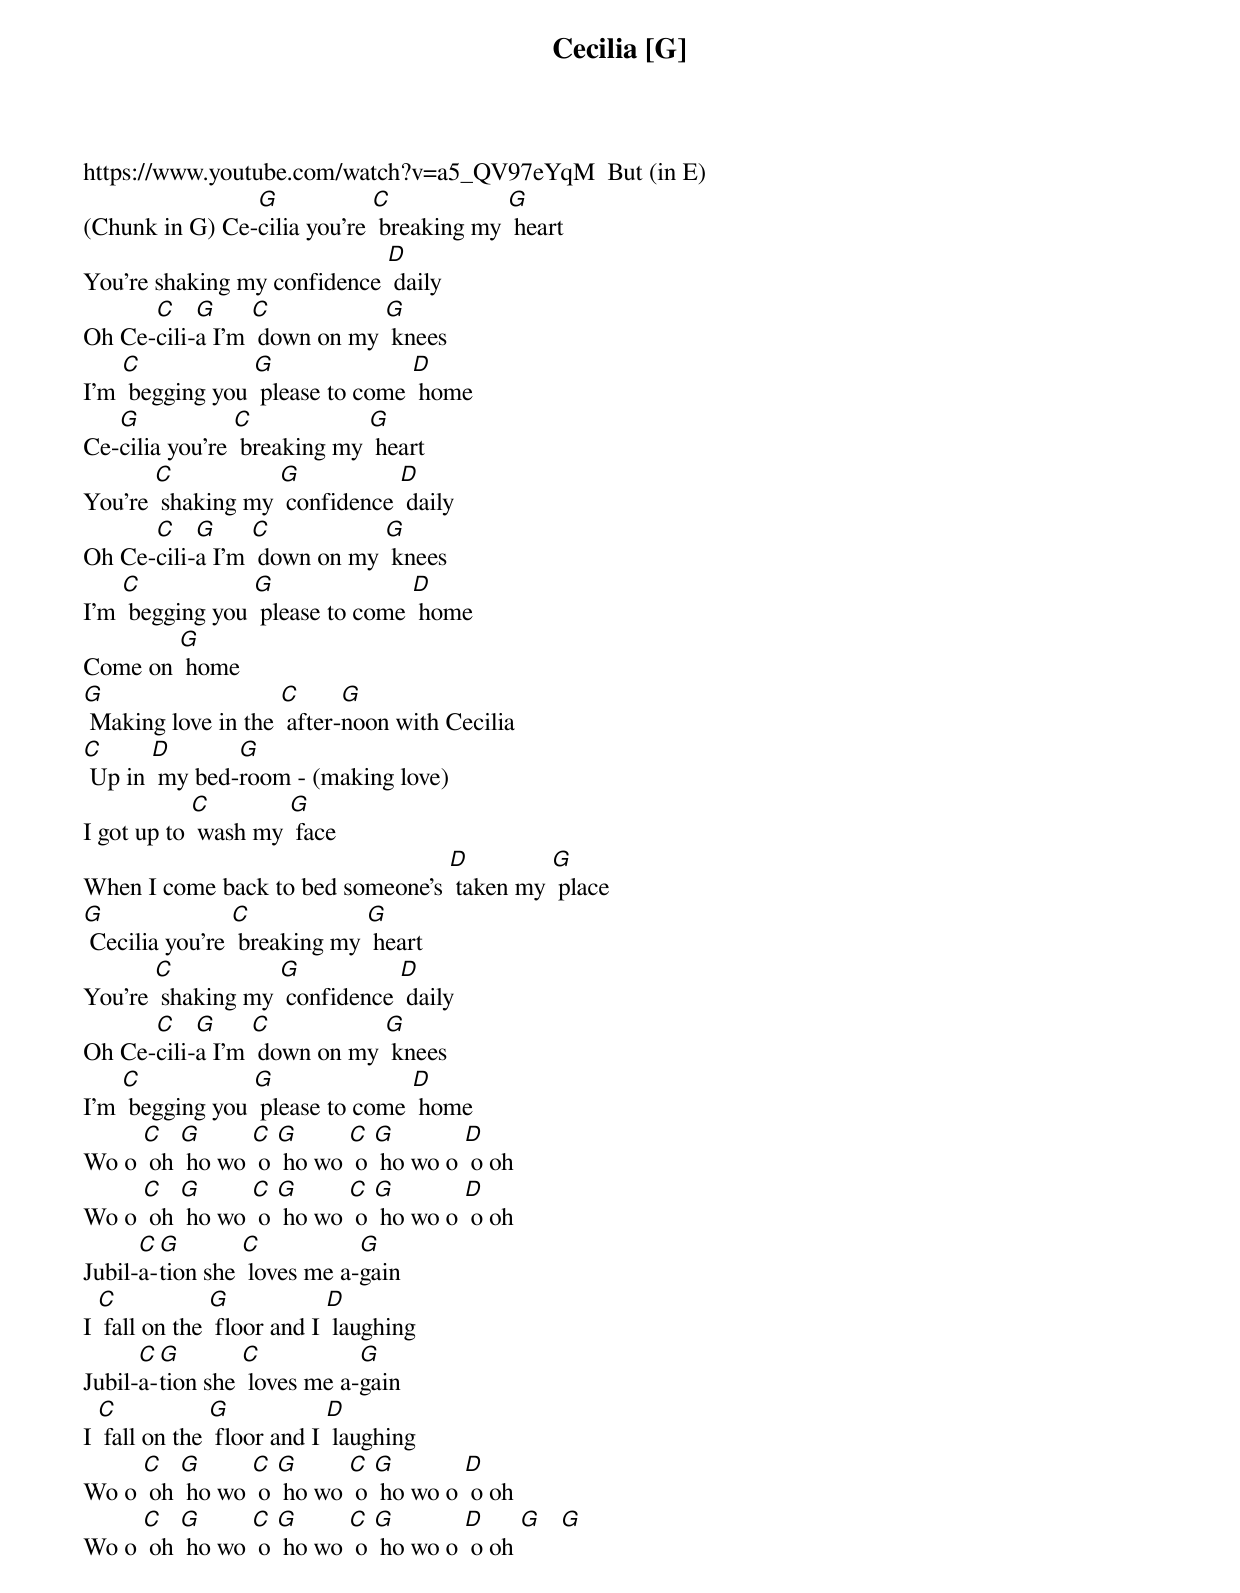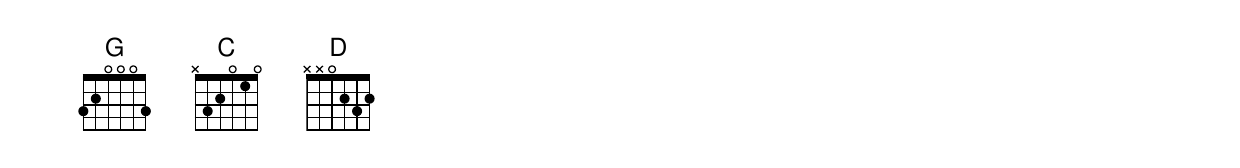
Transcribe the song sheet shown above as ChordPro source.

{t: Cecilia [G] }
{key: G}
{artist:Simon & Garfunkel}
https://www.youtube.com/watch?v=a5_QV97eYqM  But (in E)
(Chunk in G) Ce-[G]cilia you're [C] breaking my [G] heart
You're shaking my confidence [D] daily
Oh Ce-[C]cili-[G]a I'm [C] down on my [G] knees
I'm [C] begging you [G] please to come [D] home
{c: }
Ce-[G]cilia you're [C] breaking my [G] heart
You're [C] shaking my [G] confidence [D] daily
Oh Ce-[C]cili-[G]a I'm [C] down on my [G] knees
I'm [C] begging you [G] please to come [D] home
Come on [G] home
{c: }
[G] Making love in the [C] after-[G]noon with Cecilia
[C] Up in [D] my bed-[G]room - (making love)
I got up to [C] wash my [G] face
When I come back to bed someone's [D] taken my [G] place
{c: }
[G] Cecilia you're [C] breaking my [G] heart
You're [C] shaking my [G] confidence [D] daily
Oh Ce-[C]cili-[G]a I'm [C] down on my [G] knees
I'm [C] begging you [G] please to come [D] home
{c: }
Wo o [C] oh [G] ho wo [C] o [G] ho wo [C] o [G] ho wo o [D] o oh
Wo o [C] oh [G] ho wo [C] o [G] ho wo [C] o [G] ho wo o [D] o oh
{c: }
Jubil-[C]a-[G]tion she [C] loves me a-[G]gain
I [C] fall on the [G] floor and I [D] laughing
Jubil-[C]a-[G]tion she [C] loves me a-[G]gain
I [C] fall on the [G] floor and I [D] laughing
{c: }
Wo o [C] oh [G] ho wo [C] o [G] ho wo [C] o [G] ho wo o [D] o oh
Wo o [C] oh [G] ho wo [C] o [G] ho wo [C] o [G] ho wo o [D] o oh [G]   [G]
